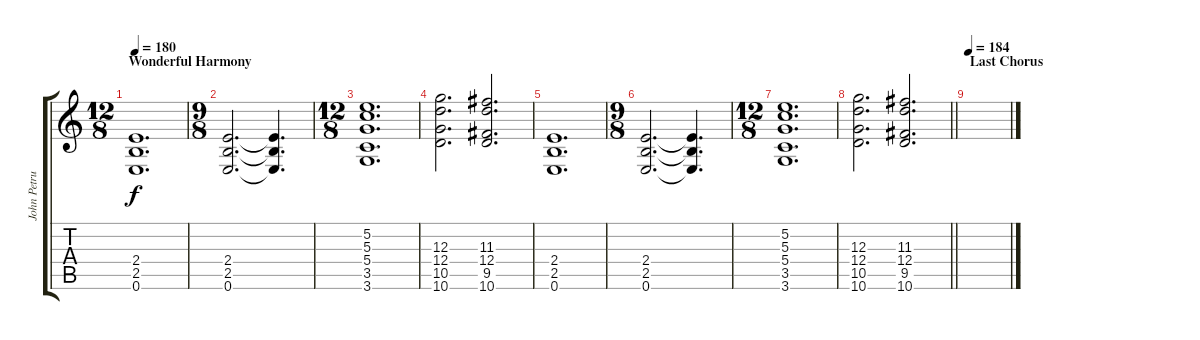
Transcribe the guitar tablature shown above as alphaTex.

\track ("John Petrucci - 2" "John Petru") {instrument distortionguitar}
\staff {score tabs}
\tuning (E4 B3 G3 D3 A2 E2) {hide}
\ts (12 8)
\section ("" "Wonderful Harmony")
\tempo 180
\clef g2
\ks c
(2.4 2.5 0.6).1{d dy f} |
\ts (9 8)
(2.4 2.5 0.6).2{d} (2.4{t} 2.5{t} 0.6{t}).4{d} |
\ts (12 8)
(5.2 5.3 5.4 3.5 3.6).1{d} |
(12.3 12.4 10.5 10.6).2{d} (11.3 12.4 9.5 10.6).2{d} |
(2.4 2.5 0.6).1{d} |
\ts (9 8)
(2.4 2.5 0.6).2{d} (2.4{t} 2.5{t} 0.6{t}).4{d} |
\ts (12 8)
(5.2 5.3 5.4 3.5 3.6).1{d} |
\barLineRight lightlight
(12.3 12.4 10.5 10.6).2{d} (11.3 12.4 9.5 10.6).2{d} |
\section ("" "Last Chorus")
\tempo 184
